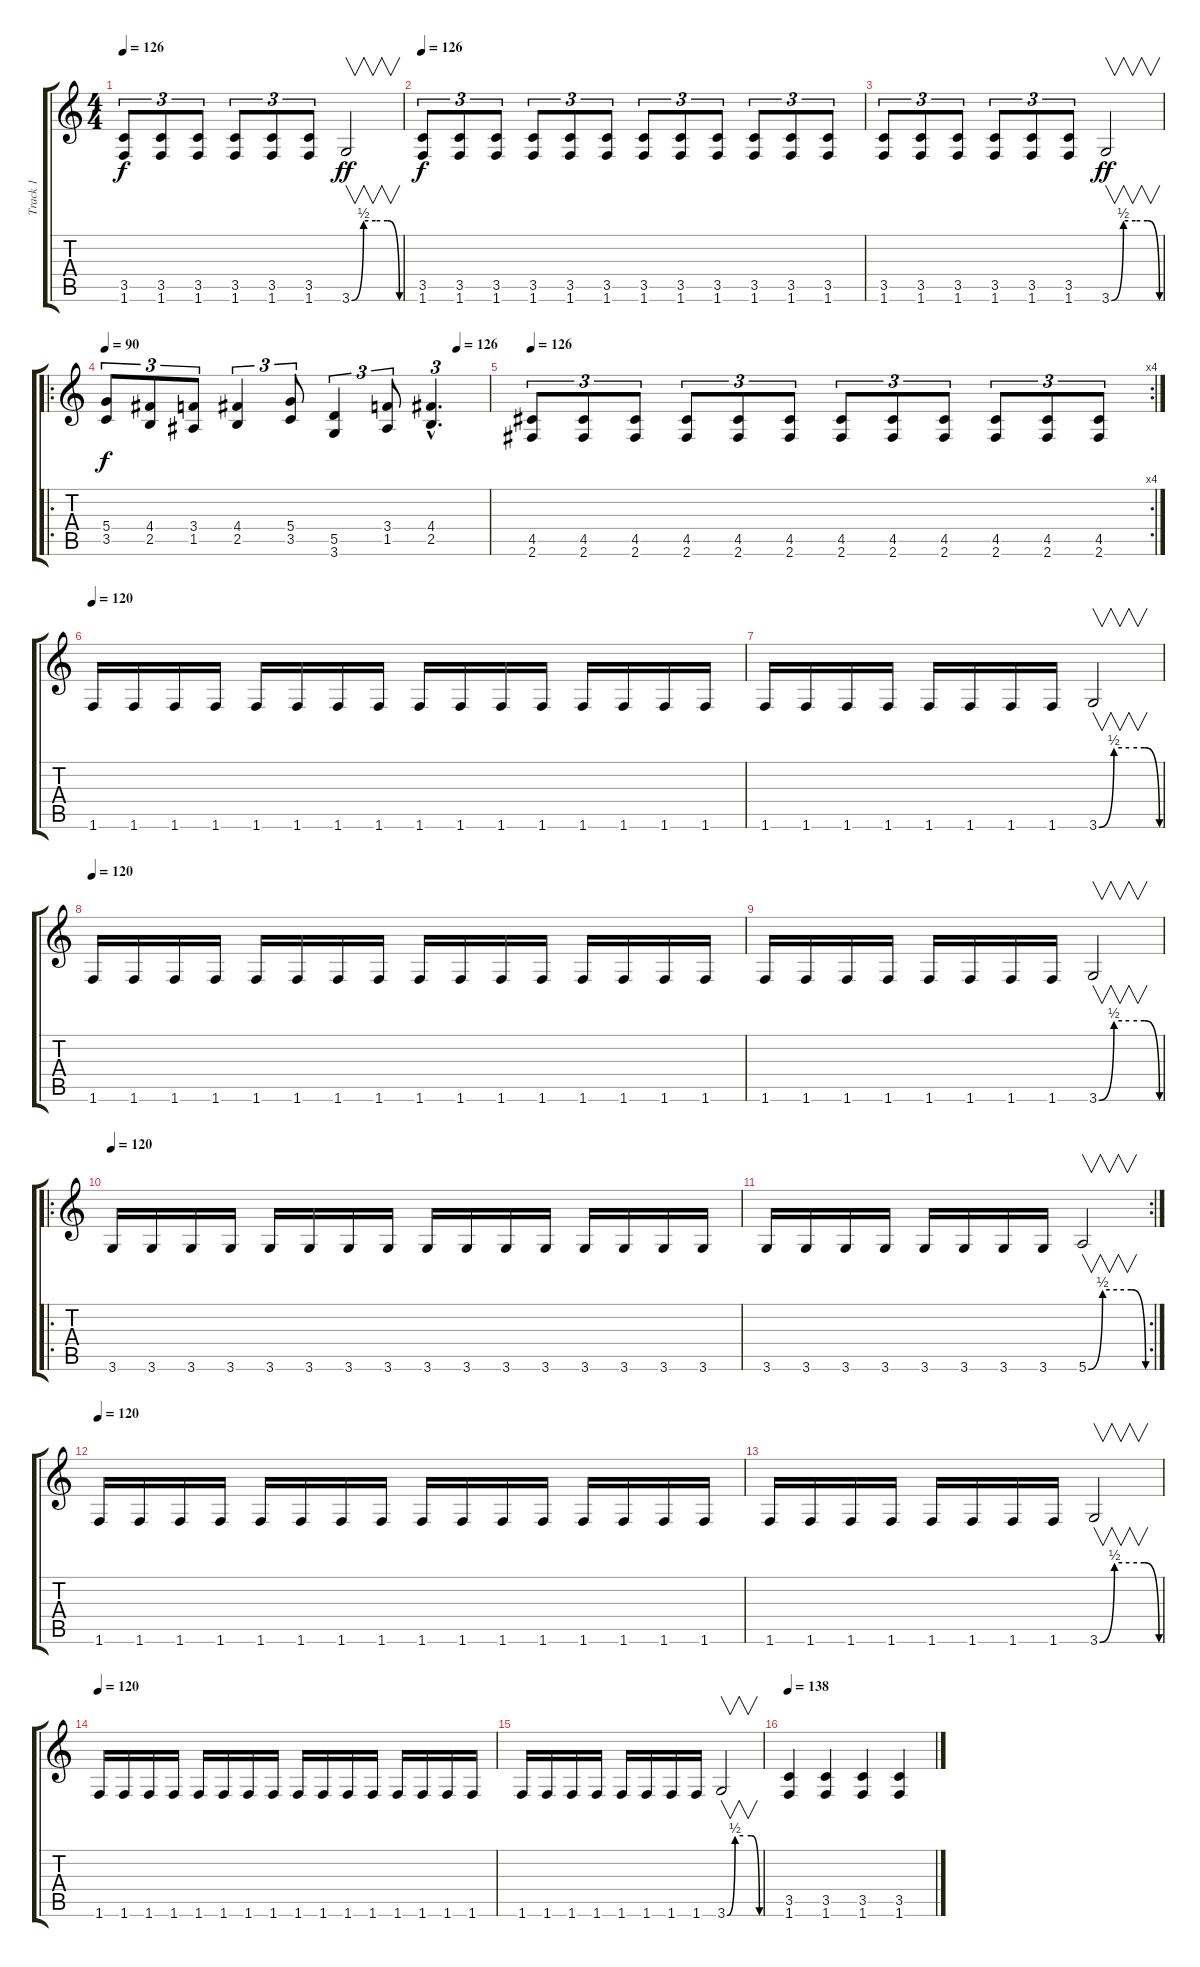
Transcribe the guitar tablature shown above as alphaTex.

\track ("Track 1" "Track 1") {instrument distortionguitar}
\staff {score tabs}
\tuning (E4 B3 G3 D3 A2 E2) {hide}
\ts (4 4)
\tempo 126
\clef g2
\ks c
(3.5 1.6).8{tu (3 2) dy f} (3.5 1.6).8{tu (3 2)} (3.5 1.6).8{tu (3 2)} (3.5 1.6).8{tu (3 2)} (3.5 1.6).8{tu (3 2)} (3.5 1.6).8{tu (3 2)} 3.6{be (custom 0 0 15 2 30 2 45 2 60 0)}.2{v dy ff} |
\tempo 126
(3.5 1.6).8{tu (3 2) dy f} (3.5 1.6).8{tu (3 2)} (3.5 1.6).8{tu (3 2)} (3.5 1.6).8{tu (3 2)} (3.5 1.6).8{tu (3 2)} (3.5 1.6).8{tu (3 2)} (3.5 1.6).8{tu (3 2)} (3.5 1.6).8{tu (3 2)} (3.5 1.6).8{tu (3 2)} (3.5 1.6).8{tu (3 2)} (3.5 1.6).8{tu (3 2)} (3.5 1.6).8{tu (3 2)} |
(3.5 1.6).8{tu (3 2)} (3.5 1.6).8{tu (3 2)} (3.5 1.6).8{tu (3 2)} (3.5 1.6).8{tu (3 2)} (3.5 1.6).8{tu (3 2)} (3.5 1.6).8{tu (3 2)} 3.6{be (custom 0 0 15 2 30 2 45 2 60 0)}.2{v dy ff} |
\ro
\tempo 90
\tempo (126 0.9166666666666666)
(5.4 3.5).8{tu (3 2) dy f} (4.4 2.5).8{tu (3 2)} (3.4 1.5).8{tu (3 2)} (4.4 2.5).4{tu (3 2)} (5.4 3.5).8{tu (3 2)} (5.5 3.6).4{tu (3 2)} (3.4 1.5).8{tu (3 2)} (4.4{hac} 2.5).4{d tu (3 2)} |
\rc 4
\tempo 126
(4.5 2.6).8{tu (3 2)} (4.5 2.6).8{tu (3 2)} (4.5 2.6).8{tu (3 2)} (4.5 2.6).8{tu (3 2)} (4.5 2.6).8{tu (3 2)} (4.5 2.6).8{tu (3 2)} (4.5 2.6).8{tu (3 2)} (4.5 2.6).8{tu (3 2)} (4.5 2.6).8{tu (3 2)} (4.5 2.6).8{tu (3 2)} (4.5 2.6).8{tu (3 2)} (4.5 2.6).8{tu (3 2)} |
\tempo 120
1.6.16 1.6.16 1.6.16 1.6.16 1.6.16 1.6.16 1.6.16 1.6.16 1.6.16 1.6.16 1.6.16 1.6.16 1.6.16 1.6.16 1.6.16 1.6.16 |
1.6.16 1.6.16 1.6.16 1.6.16 1.6.16 1.6.16 1.6.16 1.6.16 3.6{be (custom 0 0 15 2 30 2 45 2 60 0)}.2{v} |
\tempo 120
1.6.16 1.6.16 1.6.16 1.6.16 1.6.16 1.6.16 1.6.16 1.6.16 1.6.16 1.6.16 1.6.16 1.6.16 1.6.16 1.6.16 1.6.16 1.6.16 |
1.6.16 1.6.16 1.6.16 1.6.16 1.6.16 1.6.16 1.6.16 1.6.16 3.6{be (custom 0 0 15 2 30 2 45 2 60 0)}.2{v} |
\ro
\tempo 120
3.6.16 3.6.16 3.6.16 3.6.16 3.6.16 3.6.16 3.6.16 3.6.16 3.6.16 3.6.16 3.6.16 3.6.16 3.6.16 3.6.16 3.6.16 3.6.16 |
\rc 2
3.6.16 3.6.16 3.6.16 3.6.16 3.6.16 3.6.16 3.6.16 3.6.16 5.6{be (custom 0 0 15 2 30 2 45 2 60 0)}.2{v} |
\tempo 120
1.6.16 1.6.16 1.6.16 1.6.16 1.6.16 1.6.16 1.6.16 1.6.16 1.6.16 1.6.16 1.6.16 1.6.16 1.6.16 1.6.16 1.6.16 1.6.16 |
1.6.16 1.6.16 1.6.16 1.6.16 1.6.16 1.6.16 1.6.16 1.6.16 3.6{be (custom 0 0 15 2 30 2 45 2 60 0)}.2{v} |
\tempo 120
1.6.16 1.6.16 1.6.16 1.6.16 1.6.16 1.6.16 1.6.16 1.6.16 1.6.16 1.6.16 1.6.16 1.6.16 1.6.16 1.6.16 1.6.16 1.6.16 |
1.6.16 1.6.16 1.6.16 1.6.16 1.6.16 1.6.16 1.6.16 1.6.16 3.6{be (custom 0 0 15 2 30 2 45 2 60 0)}.2{v} |
\tempo 138
(3.5 1.6).4 (3.5 1.6).4 (3.5 1.6).4 (3.5 1.6).4
